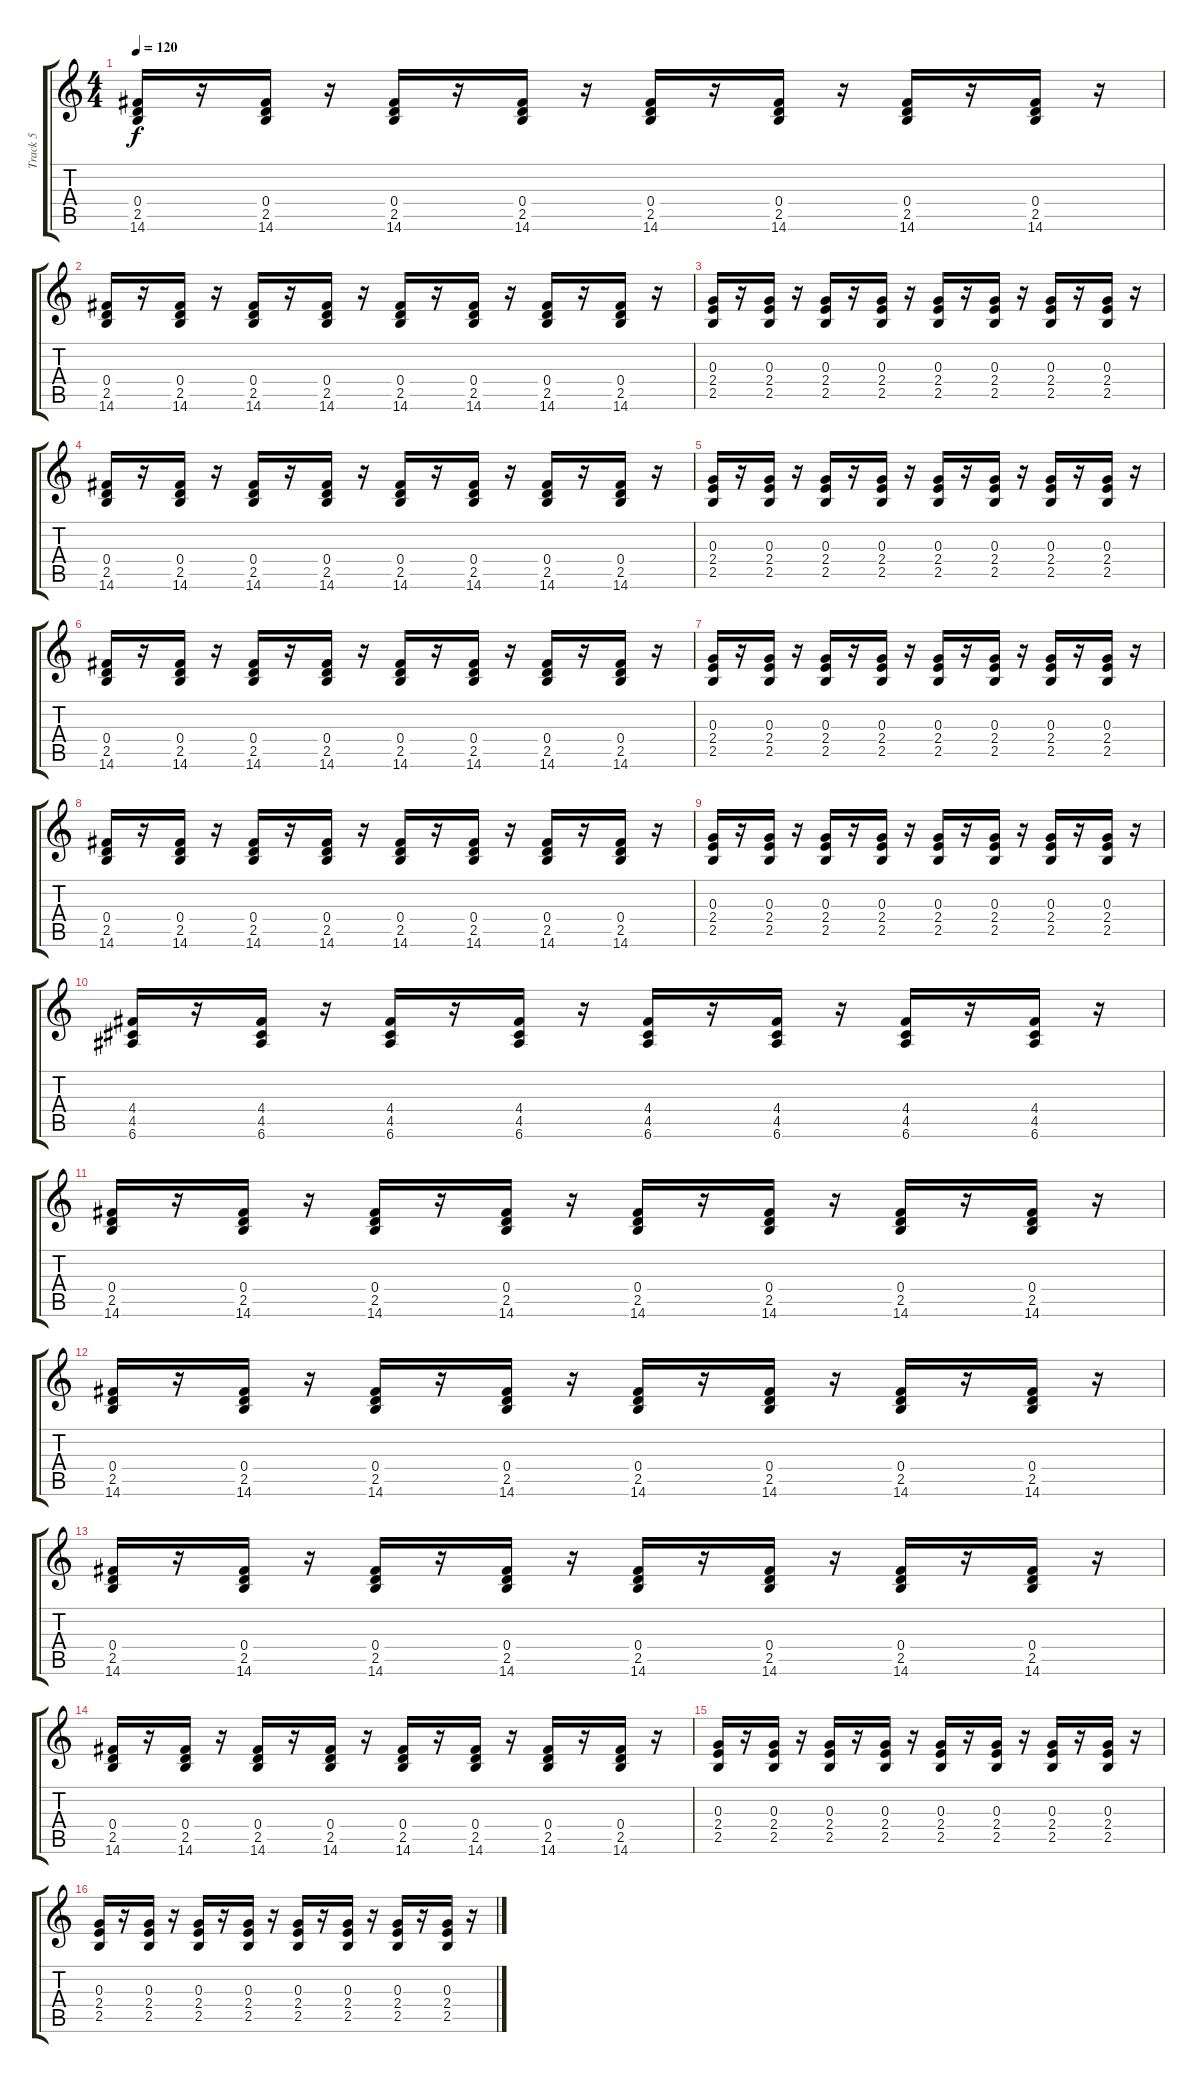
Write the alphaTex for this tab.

\track ("Track 5" "Track 5") {instrument distortionguitar}
\staff {score tabs}
\tuning (E4 B3 G3 D3 A2 E2) {hide}
\ts (4 4)
\tempo 120
\clef g2
\ks c
(0.4 2.5 14.6).16{dy f} r.16 (0.4 2.5 14.6).16 r.16 (0.4 2.5 14.6).16 r.16 (0.4 2.5 14.6).16 r.16 (0.4 2.5 14.6).16 r.16 (0.4 2.5 14.6).16 r.16 (0.4 2.5 14.6).16 r.16 (0.4 2.5 14.6).16 r.16 |
(0.4 2.5 14.6).16 r.16 (0.4 2.5 14.6).16 r.16 (0.4 2.5 14.6).16 r.16 (0.4 2.5 14.6).16 r.16 (0.4 2.5 14.6).16 r.16 (0.4 2.5 14.6).16 r.16 (0.4 2.5 14.6).16 r.16 (0.4 2.5 14.6).16 r.16 |
(0.3 2.4 2.5).16 r.16 (0.3 2.4 2.5).16 r.16 (0.3 2.4 2.5).16 r.16 (0.3 2.4 2.5).16 r.16 (0.3 2.4 2.5).16 r.16 (0.3 2.4 2.5).16 r.16 (0.3 2.4 2.5).16 r.16 (0.3 2.4 2.5).16 r.16 |
(0.4 2.5 14.6).16 r.16 (0.4 2.5 14.6).16 r.16 (0.4 2.5 14.6).16 r.16 (0.4 2.5 14.6).16 r.16 (0.4 2.5 14.6).16 r.16 (0.4 2.5 14.6).16 r.16 (0.4 2.5 14.6).16 r.16 (0.4 2.5 14.6).16 r.16 |
(0.3 2.4 2.5).16 r.16 (0.3 2.4 2.5).16 r.16 (0.3 2.4 2.5).16 r.16 (0.3 2.4 2.5).16 r.16 (0.3 2.4 2.5).16 r.16 (0.3 2.4 2.5).16 r.16 (0.3 2.4 2.5).16 r.16 (0.3 2.4 2.5).16 r.16 |
(0.4 2.5 14.6).16 r.16 (0.4 2.5 14.6).16 r.16 (0.4 2.5 14.6).16 r.16 (0.4 2.5 14.6).16 r.16 (0.4 2.5 14.6).16 r.16 (0.4 2.5 14.6).16 r.16 (0.4 2.5 14.6).16 r.16 (0.4 2.5 14.6).16 r.16 |
(0.3 2.4 2.5).16 r.16 (0.3 2.4 2.5).16 r.16 (0.3 2.4 2.5).16 r.16 (0.3 2.4 2.5).16 r.16 (0.3 2.4 2.5).16 r.16 (0.3 2.4 2.5).16 r.16 (0.3 2.4 2.5).16 r.16 (0.3 2.4 2.5).16 r.16 |
(0.4 2.5 14.6).16 r.16 (0.4 2.5 14.6).16 r.16 (0.4 2.5 14.6).16 r.16 (0.4 2.5 14.6).16 r.16 (0.4 2.5 14.6).16 r.16 (0.4 2.5 14.6).16 r.16 (0.4 2.5 14.6).16 r.16 (0.4 2.5 14.6).16 r.16 |
(0.3 2.4 2.5).16 r.16 (0.3 2.4 2.5).16 r.16 (0.3 2.4 2.5).16 r.16 (0.3 2.4 2.5).16 r.16 (0.3 2.4 2.5).16 r.16 (0.3 2.4 2.5).16 r.16 (0.3 2.4 2.5).16 r.16 (0.3 2.4 2.5).16 r.16 |
(4.4 4.5 6.6).16 r.16 (4.4 4.5 6.6).16 r.16 (4.4 4.5 6.6).16 r.16 (4.4 4.5 6.6).16 r.16 (4.4 4.5 6.6).16 r.16 (4.4 4.5 6.6).16 r.16 (4.4 4.5 6.6).16 r.16 (4.4 4.5 6.6).16 r.16 |
(0.4 2.5 14.6).16 r.16 (0.4 2.5 14.6).16 r.16 (0.4 2.5 14.6).16 r.16 (0.4 2.5 14.6).16 r.16 (0.4 2.5 14.6).16 r.16 (0.4 2.5 14.6).16 r.16 (0.4 2.5 14.6).16 r.16 (0.4 2.5 14.6).16 r.16 |
(0.4 2.5 14.6).16 r.16 (0.4 2.5 14.6).16 r.16 (0.4 2.5 14.6).16 r.16 (0.4 2.5 14.6).16 r.16 (0.4 2.5 14.6).16 r.16 (0.4 2.5 14.6).16 r.16 (0.4 2.5 14.6).16 r.16 (0.4 2.5 14.6).16 r.16 |
(0.4 2.5 14.6).16 r.16 (0.4 2.5 14.6).16 r.16 (0.4 2.5 14.6).16 r.16 (0.4 2.5 14.6).16 r.16 (0.4 2.5 14.6).16 r.16 (0.4 2.5 14.6).16 r.16 (0.4 2.5 14.6).16 r.16 (0.4 2.5 14.6).16 r.16 |
(0.4 2.5 14.6).16 r.16 (0.4 2.5 14.6).16 r.16 (0.4 2.5 14.6).16 r.16 (0.4 2.5 14.6).16 r.16 (0.4 2.5 14.6).16 r.16 (0.4 2.5 14.6).16 r.16 (0.4 2.5 14.6).16 r.16 (0.4 2.5 14.6).16 r.16 |
(0.3 2.4 2.5).16 r.16 (0.3 2.4 2.5).16 r.16 (0.3 2.4 2.5).16 r.16 (0.3 2.4 2.5).16 r.16 (0.3 2.4 2.5).16 r.16 (0.3 2.4 2.5).16 r.16 (0.3 2.4 2.5).16 r.16 (0.3 2.4 2.5).16 r.16 |
(0.3 2.4 2.5).16 r.16 (0.3 2.4 2.5).16 r.16 (0.3 2.4 2.5).16 r.16 (0.3 2.4 2.5).16 r.16 (0.3 2.4 2.5).16 r.16 (0.3 2.4 2.5).16 r.16 (0.3 2.4 2.5).16 r.16 (0.3 2.4 2.5).16 r.16
